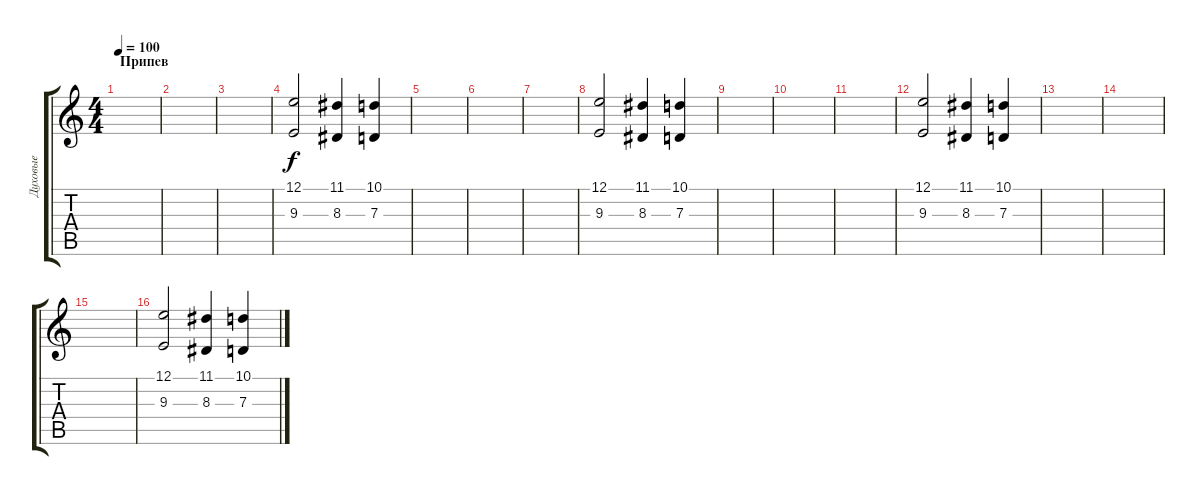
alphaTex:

\track ("Духовые" "Духовые") {instrument trumpet}
\staff {score tabs}
\tuning (E4 B3 G3 D3 A2 E2) {hide}
\ts (4 4)
\section ("" "Припев")
\tempo 100
\clef g2
\ks c
|
|
|
(12.1 9.3).2 (11.1 8.3).4 (10.1 7.3).4 |
|
|
|
(12.1 9.3).2 (11.1 8.3).4 (10.1 7.3).4 |
|
|
|
(12.1 9.3).2 (11.1 8.3).4 (10.1 7.3).4 |
|
|
|
(12.1 9.3).2 (11.1 8.3).4 (10.1 7.3).4
